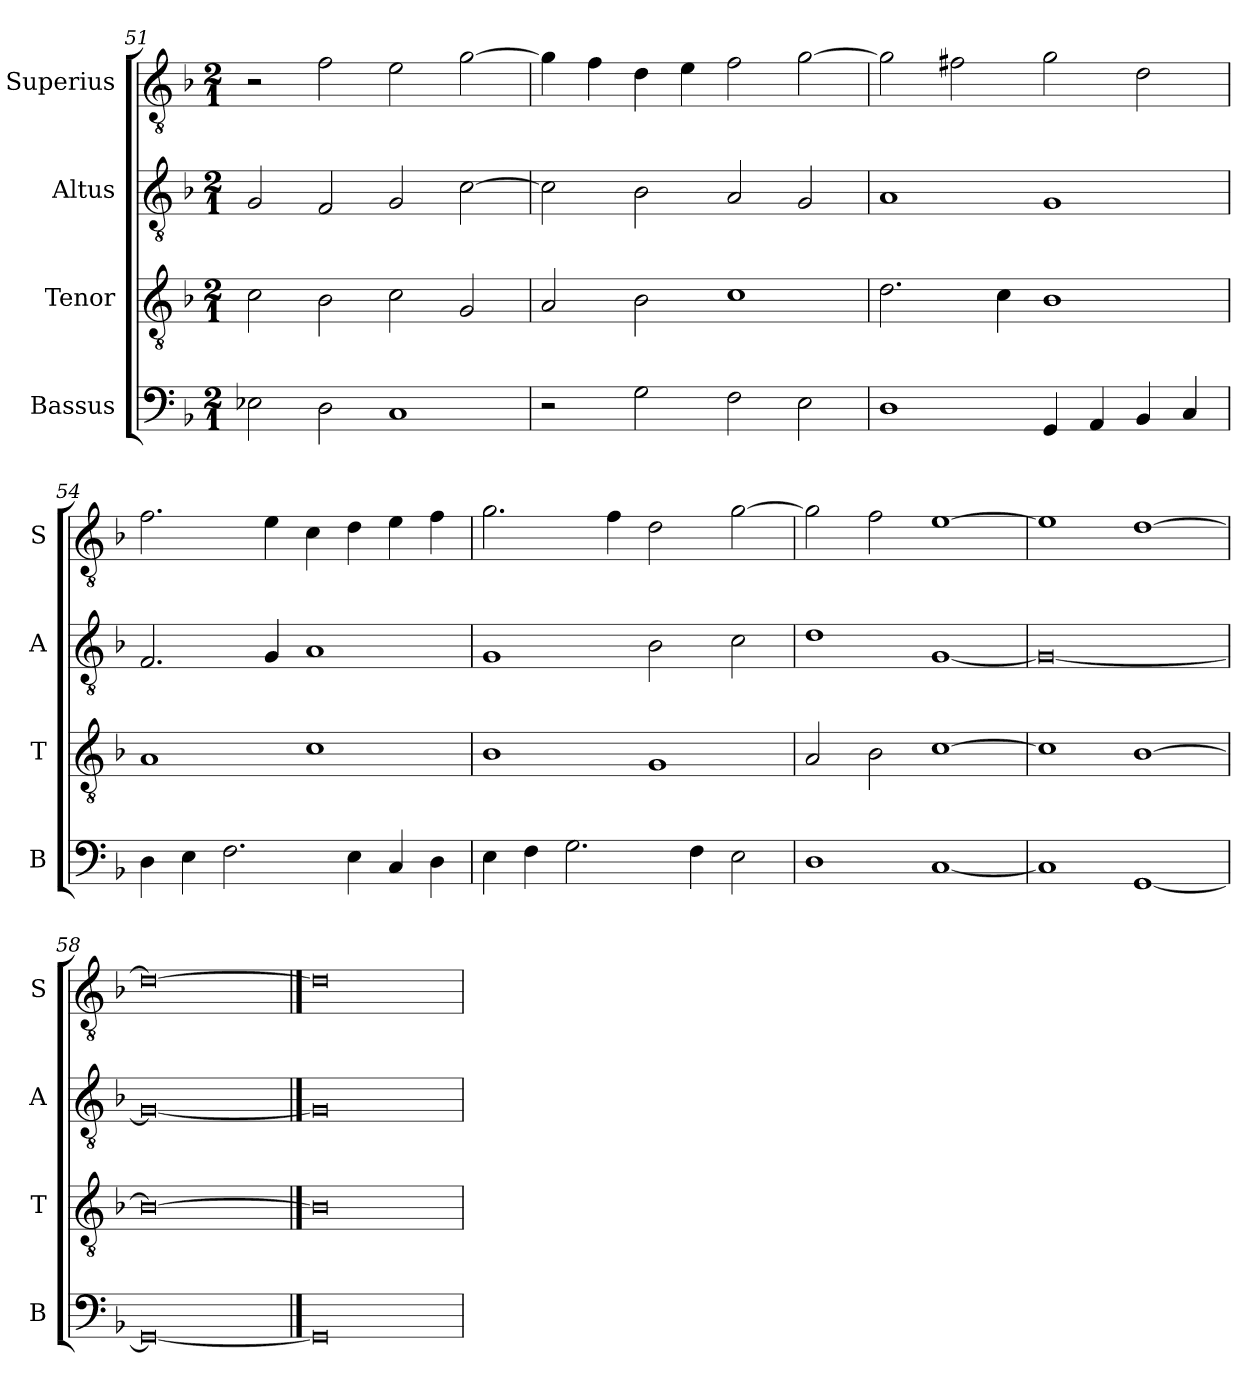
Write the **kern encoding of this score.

**kern	**kern	**kern	**kern
*part4	*part3	*part2	*part1
*staff4	*staff3	*staff2	*staff1
*I"Bassus	*I"Tenor	*I"Altus	*I"Superius
*I'B	*I'T	*I'A	*I'S
*clefF4	*clefGv2	*clefGv2	*clefGv2
*k[b-]	*k[b-]	*k[b-]	*k[b-]
*F:	*F:	*F:	*F:
*M2/1	*M2/1	*M2/1	*M2/1
=51	=51	=51	=51
2E-X	2c	2G	2r
2D	2B-	2F	2f
1C	2c	2G	2e
.	2G	[2c	[2g
=52	=52	=52	=52
2r	2A	2c]	4g]
.	.	.	4f
2G	2B-	2B-	4d
.	.	.	4e
2F	1c	2A	2f
2E	.	2G	[2g
=53	=53	=53	=53
1D	2.d	1A	2g]
.	.	.	2f#X
.	4c	.	.
4GG	1B-	1G	2g
4AA	.	.	.
4BB-	.	.	2d
4C	.	.	.
=54	=54	=54	=54
4D	1A	2.F	2.f
4E	.	.	.
2.F	.	.	.
.	.	4G	4e
.	1c	1A	4c
4E	.	.	4d
4C	.	.	4e
4D	.	.	4f
=55	=55	=55	=55
4E	1B-	1G	2.g
4F	.	.	.
2.G	.	.	.
.	.	.	4f
.	1G	2B-	2d
4F	.	.	.
2E	.	2c	[2g
=56	=56	=56	=56
1D	2A	1d	2g]
.	2B-	.	2f
[1C	[1c	[1G	[1e
=57	=57	=57	=57
1C]	1c]	0G_	1e]
[1GG	[1B-	.	[1d
=58	=58	=58	=58
0GG_	0B-_	0G_	0d_
==59	==59	==59	==59
0GG]	0B-]	0G]	0d]
=	=	=	=
*-	*-	*-	*-
